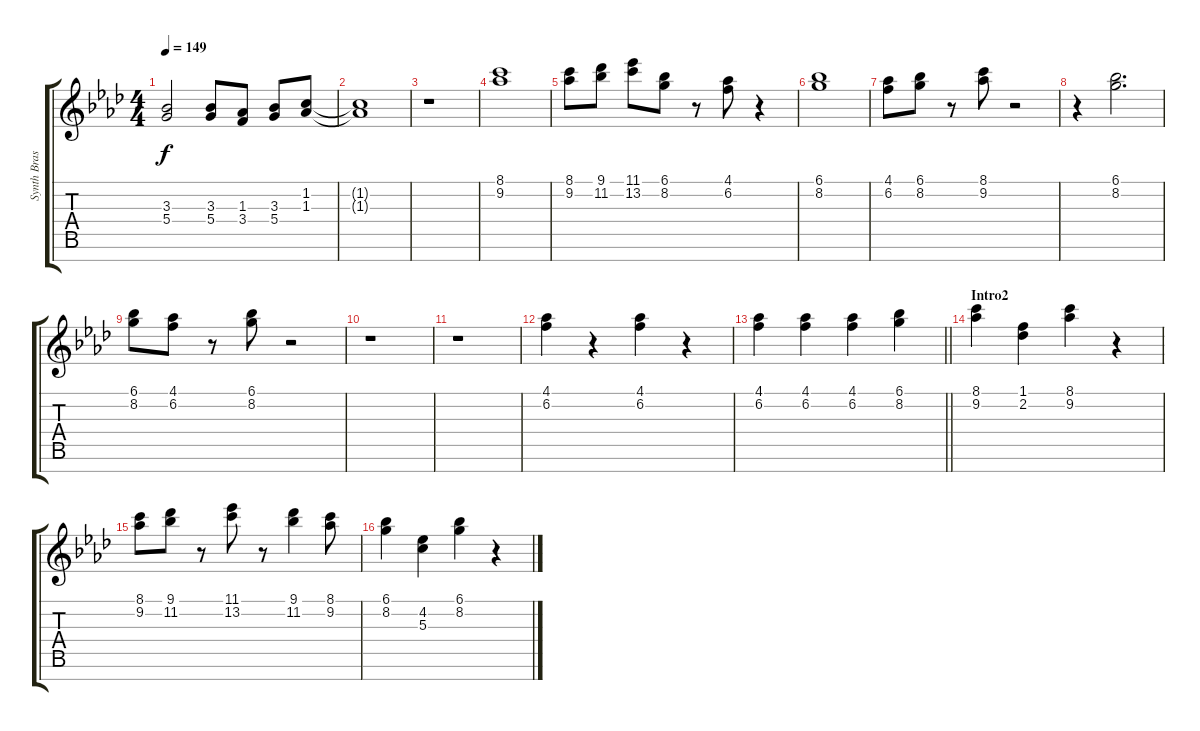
\track ("Synth Brass I" "Synth Bras") {instrument brasssection}
\staff {score tabs}
\tuning (E5 B4 G4 D4 A3 E3 B2) {hide}
\ts (4 4)
\tempo 149
\clef g2
\ks ab
(3.3{t} 5.4{t}).2{dy f} (3.3 5.4).8 (1.3 3.4).8 (3.3 5.4).8 (1.2 1.3).8 |
(1.2{t} 1.3{t}).1 |
r.1 |
(8.1 9.2).1 |
(8.1 9.2).8 (9.1 11.2).8 (11.1 13.2).8 (6.1 8.2).8 r.8 (4.1 6.2).8 r.4 |
(6.1 8.2).1 |
(4.1 6.2).8 (6.1 8.2).8 r.8 (8.1 9.2).8 r.2 |
r.4 (6.1 8.2).2{d} |
(6.1 8.2).8 (4.1 6.2).8 r.8 (6.1 8.2).8 r.2 |
r.1 |
r.1 |
(4.1 6.2).4 r.4 (4.1 6.2).4 r.4 |
\barLineRight lightlight
(4.1 6.2).4 (4.1 6.2).4 (4.1 6.2).4 (6.1 8.2).4 |
\section ("" "Intro2")
(8.1 9.2).4 (1.1 2.2).4 (8.1 9.2).4 r.4 |
(8.1 9.2).8 (9.1 11.2).8 r.8 (11.1 13.2).8 r.8 (9.1 11.2).4 (8.1 9.2).8 |
(6.1 8.2).4 (4.2 5.3).4 (6.1 8.2).4 r.4
